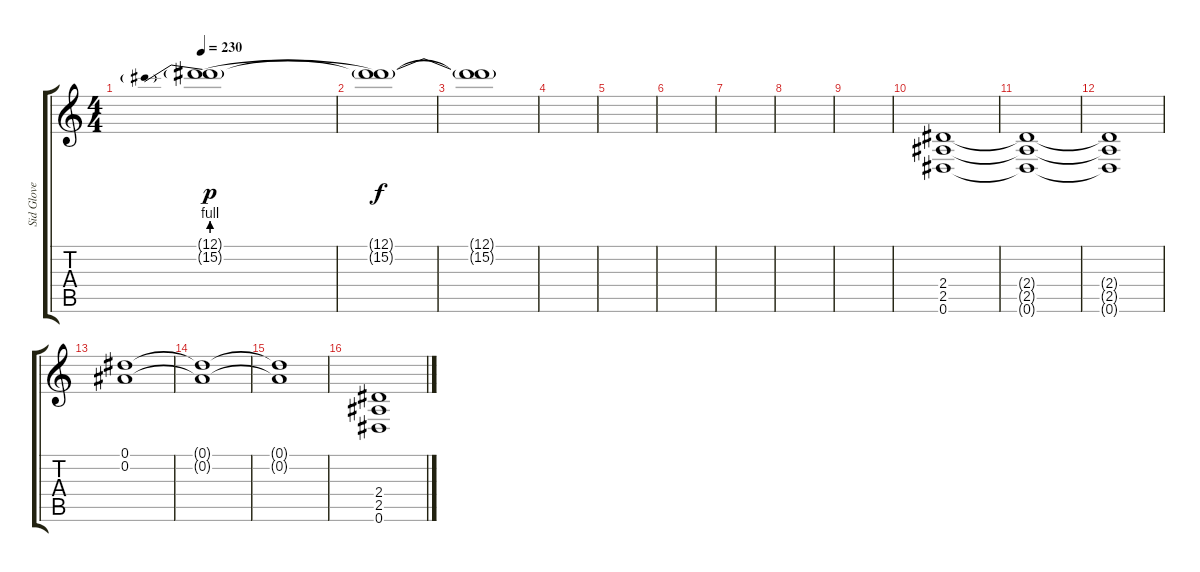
\track ("Sid Glove" "Sid Glove") {instrument distortionguitar}
\staff {score tabs}
\tuning (Eb4 Bb3 Gb3 Db3 Ab2 Eb2) {hide}
\ts (4 4)
\tempo 230
\clef g2
\ks c
(12.1{g} 15.2{be (prebend 0 4 60 4) g}).1{dy p} |
(12.1{t} 15.2{t}).1{dy f} |
(12.1{t} 15.2{t}).1 |
|
|
|
|
|
|
(2.4 2.5 0.6).1{volume 7} |
(2.4{t} 2.5{t} 0.6{t}).1 |
(2.4{t} 2.5{t} 0.6{t}).1 |
(0.1 0.2).1 |
(0.1{t} 0.2{t}).1 |
(0.1{t} 0.2{t}).1 |
(2.4 2.5 0.6).1
